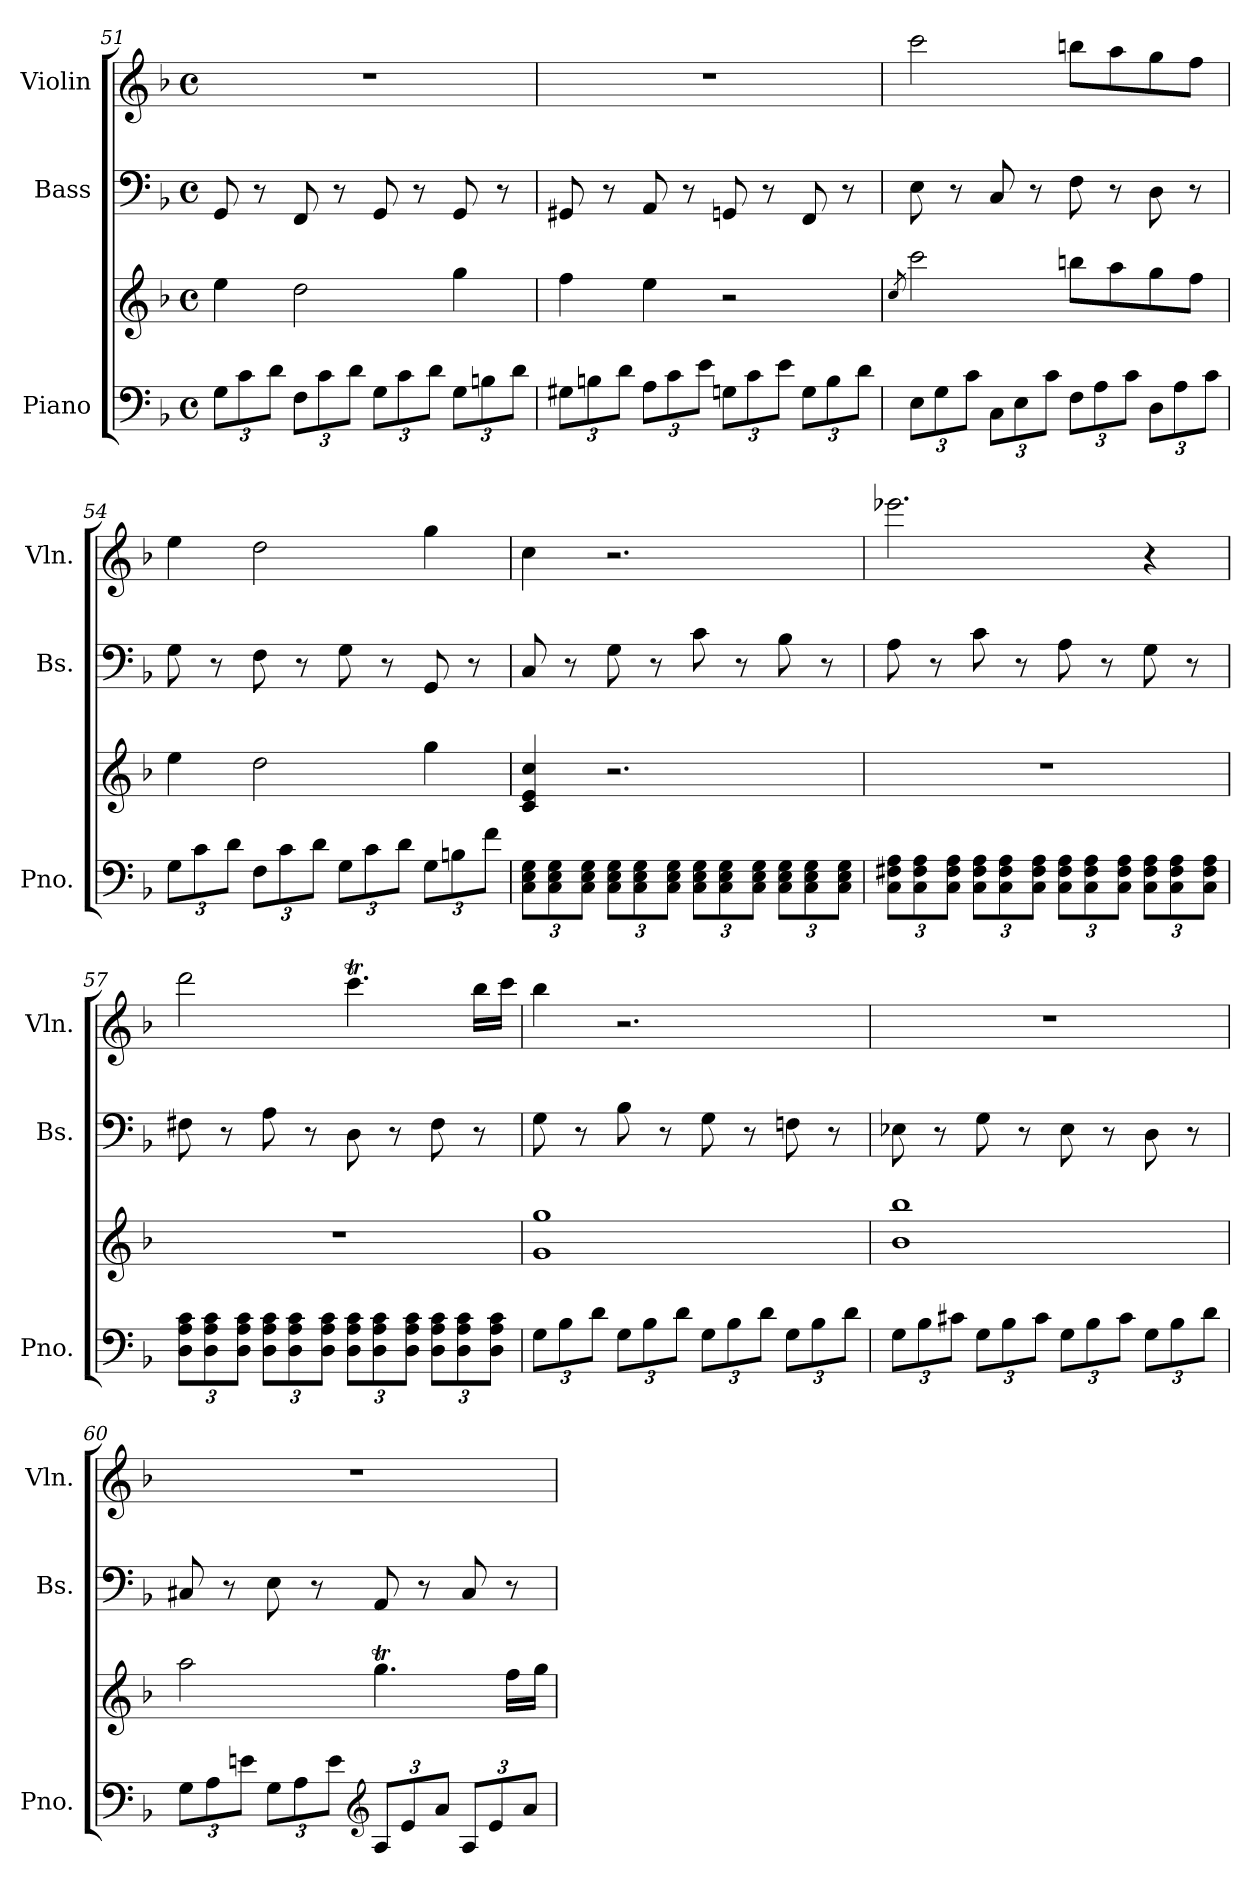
**kern	**kern	**kern	**kern
*part3	*part3	*part2	*part1
*staff4	*staff3	*staff2	*staff1
*I"Piano	*	*I"Bass	*I"Violin
*I'Pno.	*	*I'Bs.	*I'Vln.
*clefF4	*clefG2	*clefF4	*clefG2
*	*	*ITrd7c12	*
*k[b-]	*k[b-]	*k[b-]	*k[b-]
*F:	*F:	*F:	*F:
*M4/4	*M4/4	*M4/4	*M4/4
*met(c)	*met(c)	*met(c)	*met(c)
=51	=51	=51	=51
12G\L	4ee\	8GGG/	1r
12c\	.	.	.
.	.	8r	.
12d\J	.	.	.
12F\L	2dd\	8FFF/	.
12c\	.	.	.
.	.	8r	.
12d\J	.	.	.
12G\L	.	8GGG/	.
12c\	.	.	.
.	.	8r	.
12d\J	.	.	.
12G\L	4gg\	8GGG/	.
12Bn\	.	.	.
.	.	8r	.
12d\J	.	.	.
=52	=52	=52	=52
12G#X\L	4ff\	8GGG#X/	1r
12Bn\	.	.	.
.	.	8r	.
12d\J	.	.	.
12A\L	4ee\	8AAA/	.
12c\	.	.	.
.	.	8r	.
12e\J	.	.	.
12Gn\L	2r	8GGGn/	.
12c\	.	.	.
.	.	8r	.
12e\J	.	.	.
12G\L	.	8FFF/	.
12B\	.	.	.
.	.	8r	.
12d\J	.	.	.
!!LO:LB:g=z
=53	=53	=53	=53
.	8qcc/	.	.
12E\L	2ccc\	8EE\	2ccc\
12G\	.	.	.
.	.	8r	.
12c\J	.	.	.
12C\L	.	8CC/	.
12E\	.	.	.
.	.	8r	.
12c\J	.	.	.
12F\L	8bbn\L	8FF\	8bbn\L
12A\	.	.	.
.	8aa\	8r	8aa\
12c\J	.	.	.
12D\L	8gg\	8DD\	8gg\
12A\	.	.	.
.	8ff\J	8r	8ff\J
12c\J	.	.	.
=54	=54	=54	=54
12G\L	4ee\	8GG\	4ee\
12c\	.	.	.
.	.	8r	.
12d\J	.	.	.
12F\L	2dd\	8FF\	2dd\
12c\	.	.	.
.	.	8r	.
12d\J	.	.	.
12G\L	.	8GG\	.
12c\	.	.	.
.	.	8r	.
12d\J	.	.	.
12G\L	4gg\	8GGG/	4gg\
12Bn\	.	.	.
.	.	8r	.
12f\J	.	.	.
=55	=55	=55	=55
12C\ 12E\ 12G\L	4c/ 4e/ 4cc/	8CC/	4cc\
12C\ 12E\ 12G\	.	.	.
.	.	8r	.
12C\ 12E\ 12G\J	.	.	.
12C\ 12E\ 12G\L	2.r	8GG\	2.r
12C\ 12E\ 12G\	.	.	.
.	.	8r	.
12C\ 12E\ 12G\J	.	.	.
12C\ 12E\ 12G\L	.	8C\	.
12C\ 12E\ 12G\	.	.	.
.	.	8r	.
12C\ 12E\ 12G\J	.	.	.
12C\ 12E\ 12G\L	.	8BB-\	.
12C\ 12E\ 12G\	.	.	.
.	.	8r	.
12C\ 12E\ 12G\J	.	.	.
=56	=56	=56	=56
12C\ 12F#X\ 12A\L	1r	8AA\	2.eee-X\
12C\ 12F#\ 12A\	.	.	.
.	.	8r	.
12C\ 12F#\ 12A\J	.	.	.
12C\ 12F#\ 12A\L	.	8C\	.
12C\ 12F#\ 12A\	.	.	.
.	.	8r	.
12C\ 12F#\ 12A\J	.	.	.
12C\ 12F#\ 12A\L	.	8AA\	.
12C\ 12F#\ 12A\	.	.	.
.	.	8r	.
12C\ 12F#\ 12A\J	.	.	.
12C\ 12F#\ 12A\L	.	8GG\	4r
12C\ 12F#\ 12A\	.	.	.
.	.	8r	.
12C\ 12F#\ 12A\J	.	.	.
!!LO:LB:g=z
=57	=57	=57	=57
12D\ 12A\ 12c\L	1r	8FF#X\	2ddd\
12D\ 12A\ 12c\	.	.	.
.	.	8r	.
12D\ 12A\ 12c\J	.	.	.
12D\ 12A\ 12c\L	.	8AA\	.
12D\ 12A\ 12c\	.	.	.
.	.	8r	.
12D\ 12A\ 12c\J	.	.	.
12D\ 12A\ 12c\L	.	8DD\	4.cccT\
12D\ 12A\ 12c\	.	.	.
.	.	8r	.
12D\ 12A\ 12c\J	.	.	.
12D\ 12A\ 12c\L	.	8FF#\	.
12D\ 12A\ 12c\	.	.	.
.	.	8r	16bb-TTT\LL
12D\ 12A\ 12c\J	.	.	.
.	.	.	16ccc\JJ
=58	=58	=58	=58
12G\L	1g 1gg	8GG\	4bb-\
12B-\	.	.	.
.	.	8r	.
12d\J	.	.	.
12G\L	.	8BB-\	2.r
12B-\	.	.	.
.	.	8r	.
12d\J	.	.	.
12G\L	.	8GG\	.
12B-\	.	.	.
.	.	8r	.
12d\J	.	.	.
12G\L	.	8FFn\	.
12B-\	.	.	.
.	.	8r	.
12d\J	.	.	.
=59	=59	=59	=59
12G\L	1b- 1bb-	8EE-X\	1r
12B-\	.	.	.
.	.	8r	.
12c#X\J	.	.	.
12G\L	.	8GG\	.
12B-\	.	.	.
.	.	8r	.
12c#\J	.	.	.
12G\L	.	8EE-\	.
12B-\	.	.	.
.	.	8r	.
12c#\J	.	.	.
12G\L	.	8DD\	.
12B-\	.	.	.
.	.	8r	.
12d\J	.	.	.
=60	=60	=60	=60
12G\L	2aa\	8CC#X/	1r
12A\	.	.	.
.	.	8r	.
12en\J	.	.	.
12G\L	.	8EE\	.
12A\	.	.	.
.	.	8r	.
12e\J	.	.	.
*clefG2	*	*	*
12A/L	4.ggT\	8AAA/	.
12e/	.	.	.
.	.	8r	.
12a/J	.	.	.
12A/L	.	8CC#/	.
12e/	.	.	.
.	16ffTTT\LL	8r	.
12a/J	.	.	.
.	16gg\JJ	.	.
=	=	=	=
*-	*-	*-	*-
